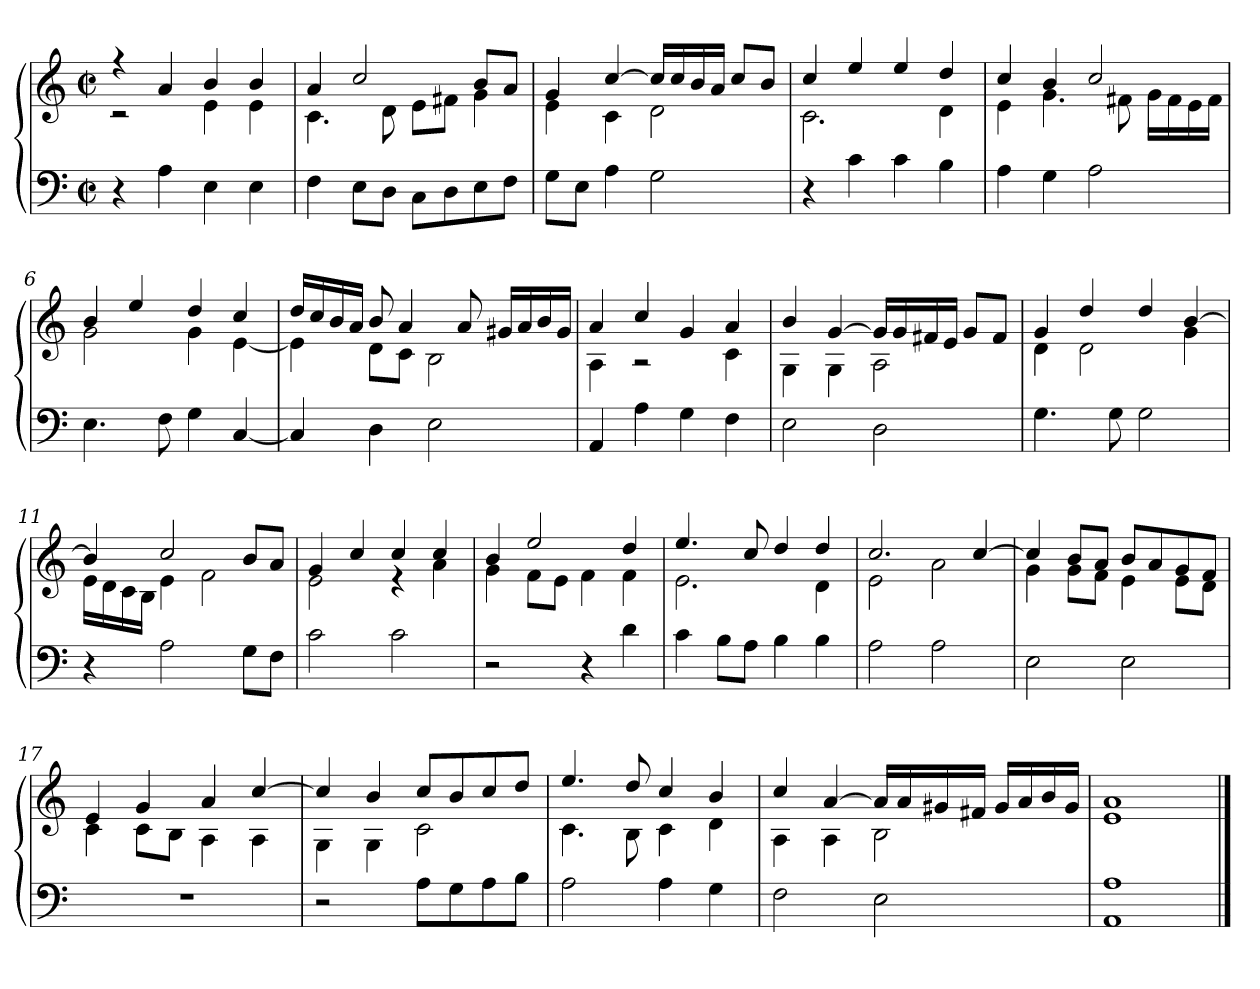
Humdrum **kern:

**kern	**kern
*part1	*part1
*staff2	*staff1
*clefF4	*clefG2
*k[]	*k[]
*M2/2	*M2/2
*met(c|)	*met(c|)
=1	=1
*	*^
4r	4r	2r
4A\	4a/	.
4E\	4b/	4e\
4E\	4b/	4e\
=2	=2	=2
4F\	4a/	4.c\
8E\L	2cc/	.
8D\J	.	8d\
8C\L	.	8e\L
8D\	.	8f#X\J
8E\	8b/L	4g\
8F\J	8a/J	.
=3	=3	=3
8G\L	4g/	4e\
8E\J	.	.
4A\	[4cc/	4c\
2G\	16cc/LL]	2d\
.	16cc/	.
.	16b/	.
.	16a/JJ	.
.	8cc/L	.
.	8b/J	.
=4	=4	=4
4r	4cc/	2.c\
4c\	4ee/	.
4c\	4ee/	.
4B\	4dd/	4d\
!!LO:LB:g=z	!!
=5	=5	=5
4A\	4cc/	4e\
4G\	4b/	4.g\
2A\	2cc/	.
.	.	8f#X\
.	.	16g\LL
.	.	16f#\
.	.	16e\
.	.	16f#\JJ
=6	=6	=6
4.E\	4b/	2g\
.	4ee/	.
8F\	.	.
4G\	4dd/	4g\
[4C/	4cc/	[4e\
=7	=7	=7
4C/]	16dd/LL	4e\]
.	16cc/	.
.	16b/	.
.	16a/JJ	.
4D\	8b/	8d\L
.	4a/	8c\J
2E\	.	2B\
.	8a/	.
.	16g#X/LL	.
.	16a/	.
.	16b/	.
.	16g#/JJ	.
=8	=8	=8
4AA/	4a/	4A\
4A\	4cc/	2r
4G\	4g/	.
4F\	4a/	4c\
!!LO:LB:g=z	!!
=9	=9	=9
2E\	4b/	4G\
.	[4g/	4G\
2D\	16g/LL]	2A\
.	16g/	.
.	16f#X/	.
.	16e/JJ	.
.	8g/L	.
.	8f#/J	.
=10	=10	=10
4.G\	4g/	4d\
.	4dd/	2d\
8G\	.	.
2G\	4dd/	.
.	[4b/	4g\
=11	=11	=11
4r	4b/]	16e\LL
.	.	16d\
.	.	16c\
.	.	16B\JJ
2A\	2cc/	4e\
.	.	2f\
8G\L	8b/L	.
8F\J	8a/J	.
=12	=12	=12
2c\	4g/	2e\
.	4cc/	.
2c\	4cc/	4r
.	4cc/	4a\
!!LO:LB:g=z	!!
=13	=13	=13
2r	4b/	4g\
.	2ee/	8f\L
.	.	8e\J
4r	.	4f\
4d\	4dd/	4f\
=14	=14	=14
4c\	4.ee/	2.e\
8B\L	.	.
8A\J	8cc/	.
4B\	4dd/	.
4B\	4dd/	4d\
=15	=15	=15
2A\	2.cc/	2e\
2A\	.	2a\
.	[4cc/	.
=16	=16	=16
2E\	4cc/]	4g\
.	8b/L	8g\L
.	8a/J	8f\J
2E\	8b/L	4e\
.	8a/	.
.	8g/	8e\L
.	8f/J	8d\J
=17	=17	=17
1r	4e/	4c\
.	4g/	8c\L
.	.	8B\J
.	4a/	4A\
.	[4cc/	4A\
!!LO:LB:g=z	!!
=18	=18	=18
2r	4cc/]	4G\
.	4b/	4G\
8A\L	8cc/L	2c\
8G\	8b/	.
8A\	8cc/	.
8B\J	8dd/J	.
=19	=19	=19
2A\	4.ee/	4.c\
.	8dd/	8B\
4A\	4cc/	4c\
4G\	4b/	4d\
=20	=20	=20
2F\	4cc/	4A\
.	[4a/	4A\
2E\	16a/LL]	2B\
.	16a/	.
.	16g#X/	.
.	16f#X/JJ	.
.	16g#/LL	.
.	16a/	.
.	16b/	.
.	16g#/JJ	.
=21	=21	=21
1AA 1A	1a	1e
*	*v	*v
==	==
*-	*-
